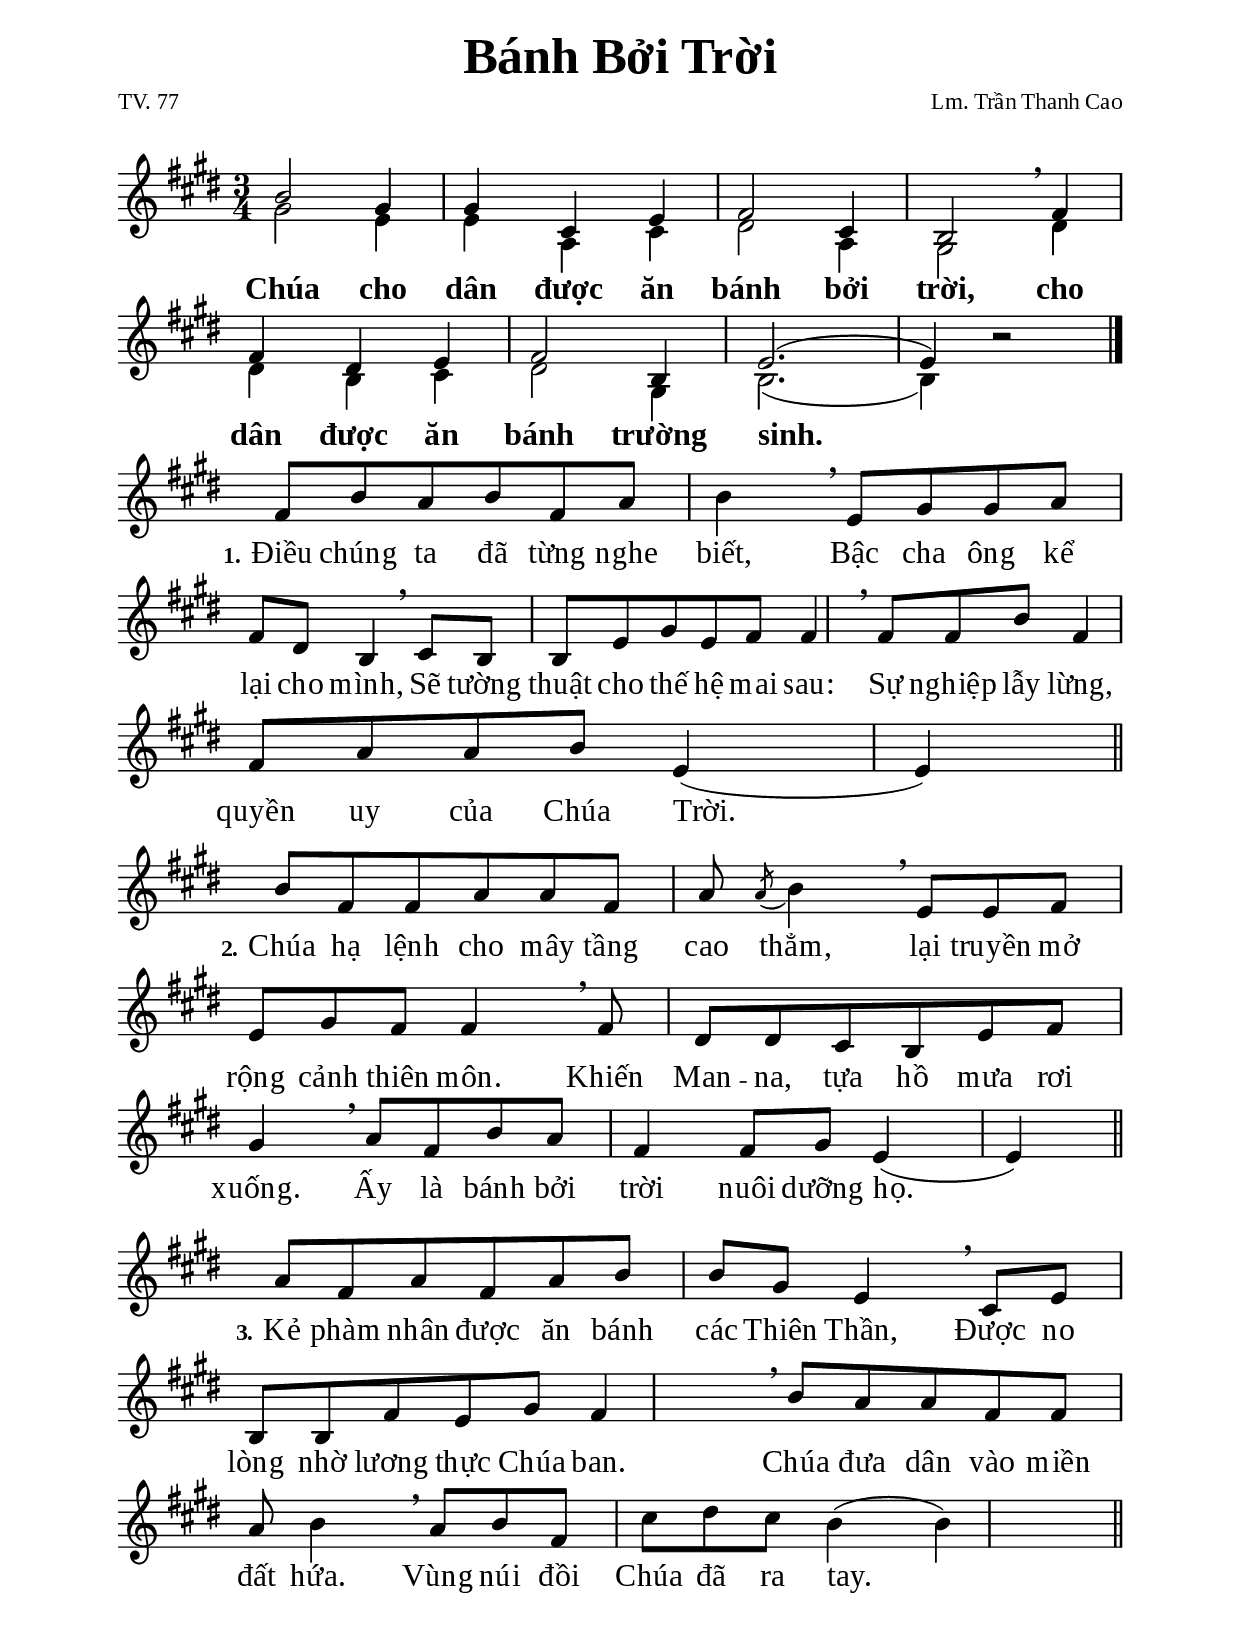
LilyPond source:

% Cài đặt chung
\version "2.20.0"
\include "english.ly"

\header {
  title = \markup { \fontsize #3 "Bánh Bởi Trời" }
  poet = "TV. 77"
  composer = "Lm. Trần Thanh Cao"
  arranger = " "
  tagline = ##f
}

\paper {
  #(set-paper-size "a4")
  top-margin = 15\mm
  bottom-margin = 15\mm
  left-margin = 20\mm
  right-margin = 20\mm
  indent = #0
  #(define fonts
    (make-pango-font-tree
      "Liberation Serif"
      "Liberation Serif"
      "Liberation Serif"
      (/ 20 20)))
  page-count = #1
}

% Nhạc điệp khúc
nhacDiepKhucSop = \relative c'' {
  b2 gs4 |
  gs cs, e |
  fs2 cs4 |
  b2 \breathe fs'4 |
  fs ds e |
  fs2 b,4 |
  e2. ( |
  e4) r2 \bar "|."
}

nhacDiepKhucBass = \relative c'' {
  gs2 e4 |
  e a, cs |
  ds2 a4 |
  gs2 ds'4 |
  ds b cs |
  ds2 gs,4 |
  b2. ( |
  b4) r2
}

% Nhạc phiên khúc
nhacPhienKhucMot = \relative c' {
  fs8 b a b fs a b4 \breathe
  e,8 gs gs a fs ds b4 \breathe
  cs8 b b e gs e fs fs4 \breathe
  fs8 fs b fs4 fs8 a a b e,4 (e) \bar "||"
}

nhacPhienKhucHai = \relative c'' {
  b8 fs fs a a fs a \acciaccatura a8 b4 \breathe
  e,8 e fs e gs fs fs4 \breathe
  fs8 ds ds cs b e fs gs4 \breathe
  a8 fs b a fs4 fs8 gs e4 (e) \bar "||"
}

nhacPhienKhucBa = \relative c'' {
  a8 fs a fs a b b gs e4 \breathe
  cs8 e b b fs' e gs fs4 \breathe
  b8 a a fs fs a b4 \breathe
  a8 b fs cs' ds cs b4 (b) \bar "||"
}

% Lời điệp khúc
loiDiepKhuc = \lyricmode {
  Chúa cho dân được ăn bánh bởi trời,
  cho dân được ăn bánh trường sinh.
}

% Lời phiên khúc
loiPhienKhucMot = \lyricmode {
  \set stanza = #"1."
  Điều chúng ta đã từng nghe biết,
  Bậc cha ông kể lại cho mình,
  Sẽ tường thuật cho thế hệ mai sau:
  Sự nghiệp lẫy lừng, quyền uy của Chúa Trời.
}

loiPhienKhucHai = \lyricmode {
  \set stanza = #"2."
  Chúa hạ lệnh cho mây tầng cao thẳm,
  lại truyền mở rộng cảnh thiên môn.
  Khiến Man -- na, tựa hồ mưa rơi xuống.
  Ấy là bánh bởi trời nuôi dưỡng họ.
}

loiPhienKhucBa = \lyricmode {
  \set stanza = #"3."
  Kẻ phàm nhân được ăn bánh các Thiên Thần,
  Được no lòng nhờ lương thực Chúa ban.
  Chúa đưa dân vào miền đất hứa.
  Vùng núi đồi Chúa đã ra tay.
}


% Dàn trang
\score {
  \new ChoirStaff <<
    \new Staff = diepKhuc \with {
        \consists "Merge_rests_engraver"
        \magnifyStaff #(magstep +1)
      }
      <<
      \new Voice = beSop {
        \voiceOne \key e \major \time 3/4 \nhacDiepKhucSop
      }
      \new Voice = beBas {
        \voiceTwo \key e \major \time 3/4 \nhacDiepKhucBass
      }
    >>
    \new Lyrics \lyricsto beSop \loiDiepKhuc
  >>
  \layout {
    \override Lyrics.LyricText.font-series = #'bold
    \override Lyrics.LyricText.font-size = #+3
    \override Lyrics.LyricSpace.minimum-distance = #3.5
    \override Score.BarNumber.break-visibility = ##(#f #f #f)
  }
}

\score {
  \new ChoirStaff <<
    \new Staff = phienKhuc \with {
        \magnifyStaff #(magstep +1)
      }
      <<
      \new Voice = beSop {
        \key e \major \time 3/4 \nhacPhienKhucMot
      }
    >>
    \new Lyrics \lyricsto beSop \loiPhienKhucMot
  >>
  \layout {
    \override Staff.TimeSignature.transparent = ##t
    \override Lyrics.LyricText.font-size = #+3
    \override Lyrics.LyricSpace.minimum-distance = #0.5
    \override Score.BarNumber.break-visibility = ##(#f #f #f)
    \set Score.barAlways = ##t
    \set Score.defaultBarType = ""
  } 
}

\score {
  \new ChoirStaff <<
    \new Staff = phienKhuc \with {
        \magnifyStaff #(magstep +1)
      }
      <<
      \new Voice = beSop {
        \key e \major \time 3/4 \nhacPhienKhucHai
      }
    >>
    \new Lyrics \lyricsto beSop \loiPhienKhucHai
  >>
  \layout {
    \override Staff.TimeSignature.transparent = ##t
    \override Lyrics.LyricText.font-size = #+3
    \override Lyrics.LyricSpace.minimum-distance = #0.5
    \override Score.BarNumber.break-visibility = ##(#f #f #f)
    \set Score.barAlways = ##t
    \set Score.defaultBarType = ""
  } 
}

\score {
  \new ChoirStaff <<
    \new Staff = phienKhuc \with {
        \magnifyStaff #(magstep +1)
      }
      <<
      \new Voice = beSop {
        \key e \major \time 3/4 \nhacPhienKhucBa
      }
    >>
    \new Lyrics \lyricsto beSop \loiPhienKhucBa
  >>
  \layout {
    \override Staff.TimeSignature.transparent = ##t
    \override Lyrics.LyricText.font-size = #+3
    \override Lyrics.LyricSpace.minimum-distance = #0.5
    \override Score.BarNumber.break-visibility = ##(#f #f #f)
    \set Score.barAlways = ##t
    \set Score.defaultBarType = ""
  } 
}
